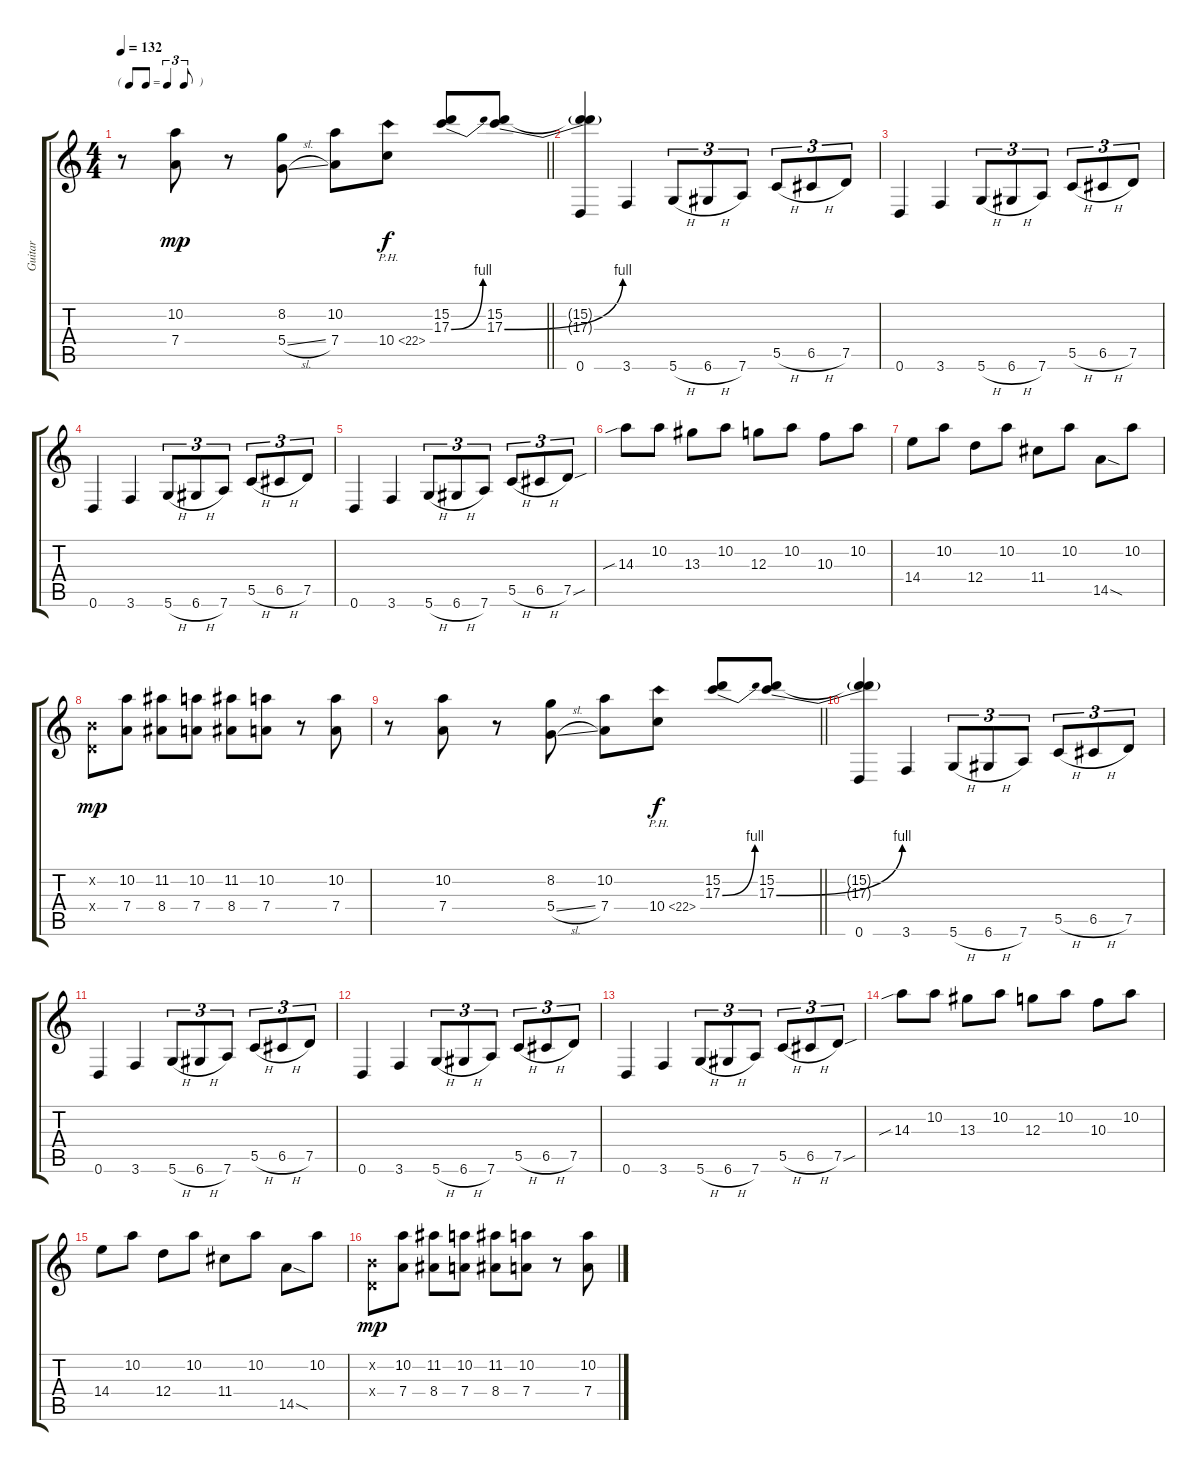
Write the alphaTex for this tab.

\track ("Guitar" "Guitar") {instrument distortionguitar}
\staff {score tabs}
\tuning (E4 B3 G3 D3 G2 D2) {hide}
\ts (4 4)
\tf triplet8th
\tempo 132
\clef g2
\barLineRight lightlight
\ks c
r.8{dy mp} (10.2 7.4).8 r.8 (8.2 5.4{sl}).8 (10.2 7.4).8 10.4{ph 12}.8{dy f} (15.2 17.3{be (bend 0 0 60 4)}).8{beam Up} (15.2 17.3{be (bend 0 0 60 4)}).8{beam Up} |
(15.2{t} 17.3{t} 0.6).4 3.6.4 5.6{h}.8{tu (3 2)} 6.6{h}.8{tu (3 2)} 7.6.8{tu (3 2)} 5.5{h}.8{tu (3 2)} 6.5{h}.8{tu (3 2)} 7.5.8{tu (3 2)} |
0.6.4 3.6.4 5.6{h}.8{tu (3 2)} 6.6{h}.8{tu (3 2)} 7.6.8{tu (3 2)} 5.5{h}.8{tu (3 2)} 6.5{h}.8{tu (3 2)} 7.5.8{tu (3 2)} |
0.6.4 3.6.4 5.6{h}.8{tu (3 2)} 6.6{h}.8{tu (3 2)} 7.6.8{tu (3 2)} 5.5{h}.8{tu (3 2)} 6.5{h}.8{tu (3 2)} 7.5.8{tu (3 2)} |
0.6.4 3.6.4 5.6{h}.8{tu (3 2)} 6.6{h}.8{tu (3 2)} 7.6.8{tu (3 2)} 5.5{h}.8{tu (3 2)} 6.5{h}.8{tu (3 2)} 7.5{sou}.8{tu (3 2)} |
14.3{sib}.8 10.2.8 13.3.8 10.2.8 12.3.8 10.2.8 10.3.8 10.2.8 |
14.4.8 10.2.8 12.4.8 10.2.8 11.4.8 10.2.8 14.5{sod}.8 10.2.8 |
(0.2{x} 0.4{x}).8{dy mp} (10.2 7.4).8 (11.2 8.4).8 (10.2 7.4).8 (11.2 8.4).8 (10.2 7.4).8 r.8 (10.2 7.4).8 |
\barLineRight lightlight
r.8 (10.2 7.4).8 r.8 (8.2 5.4{sl}).8 (10.2 7.4).8 10.4{ph 12}.8{dy f} (15.2 17.3{be (bend 0 0 60 4)}).8{beam Up} (15.2 17.3{be (bend 0 0 60 4)}).8{beam Up} |
(15.2{t} 17.3{t} 0.6).4 3.6.4 5.6{h}.8{tu (3 2)} 6.6{h}.8{tu (3 2)} 7.6.8{tu (3 2)} 5.5{h}.8{tu (3 2)} 6.5{h}.8{tu (3 2)} 7.5.8{tu (3 2)} |
0.6.4 3.6.4 5.6{h}.8{tu (3 2)} 6.6{h}.8{tu (3 2)} 7.6.8{tu (3 2)} 5.5{h}.8{tu (3 2)} 6.5{h}.8{tu (3 2)} 7.5.8{tu (3 2)} |
0.6.4 3.6.4 5.6{h}.8{tu (3 2)} 6.6{h}.8{tu (3 2)} 7.6.8{tu (3 2)} 5.5{h}.8{tu (3 2)} 6.5{h}.8{tu (3 2)} 7.5.8{tu (3 2)} |
0.6.4 3.6.4 5.6{h}.8{tu (3 2)} 6.6{h}.8{tu (3 2)} 7.6.8{tu (3 2)} 5.5{h}.8{tu (3 2)} 6.5{h}.8{tu (3 2)} 7.5{sou}.8{tu (3 2)} |
14.3{sib}.8 10.2.8 13.3.8 10.2.8 12.3.8 10.2.8 10.3.8 10.2.8 |
14.4.8 10.2.8 12.4.8 10.2.8 11.4.8 10.2.8 14.5{sod}.8 10.2.8 |
(0.2{x} 0.4{x}).8{dy mp} (10.2 7.4).8 (11.2 8.4).8 (10.2 7.4).8 (11.2 8.4).8 (10.2 7.4).8 r.8 (10.2 7.4).8
